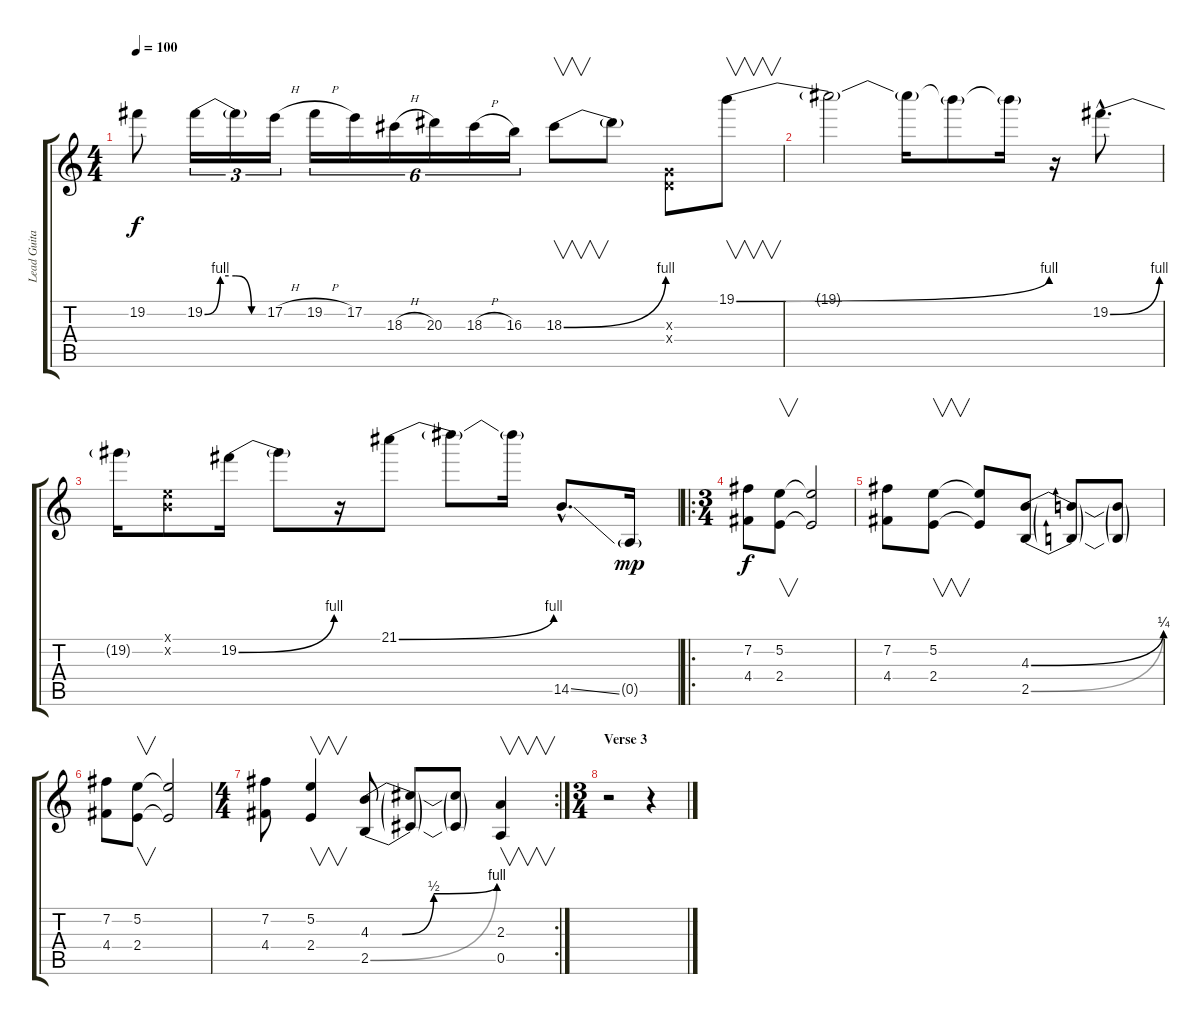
\track ("Lead Guitar" "Lead Guita") {instrument distortionguitar}
\staff {score tabs}
\tuning (E4 B3 G3 D3 A2 E2) {hide}
\ts (4 4)
\tempo 100
\clef g2
\ks c
19.2{t}.8{dy f} 19.2{be (custom 0 0 15 4 30 4 45 0 60 0)}.16{tu (3 2)} 19.2{t}.16{tu (3 2)} 17.2{h}.16{tu (3 2)} 19.2{h}.16{tu (6 4)} 17.2.16{tu (6 4)} 18.3{h}.16{tu (6 4)} 20.3.16{tu (6 4)} 18.3{h}.16{tu (6 4)} 16.3.16{tu (6 4)} 18.3{be (bend 0 0 60 4)}.8{v} 18.3{t}.8 (0.3{x} 0.4{x}).8 19.1{be (bend 0 0 60 4)}.8{v} |
19.1{t}.2 19.1{t}.16 19.1{t}.8 19.1{t}.16 r.16 19.2{be (bend 0 0 60 4) hac}.8{d} |
19.2{t}.16 (0.1{x} 0.2{x}).8 19.2{be (bend 0 0 60 4)}.16 19.2{t}.8 r.16 21.1{be (bend 0 0 60 4)}.8 21.1{t}.8 21.1{t}.16 14.5{ss hac}.8{d} 0.5{g}.16{dy mp} |
\ro
\ts (3 4)
(7.2 4.4).8{dy f} (5.2 2.4).8{v} (5.2{t} 2.4{t}).2 |
(7.2 4.4).8 (5.2 2.4).8{v} (5.2{t} 2.4{t}).8 (4.3{be (bend 0 0 60 1)} 2.5{be (bend 0 0 60 1)}).8 (4.3{t} 2.5{t}).8 (4.3{t} 2.5{t}).8 |
(7.2 4.4).8 (5.2 2.4).8{v} (5.2{t} 2.4{t}).2 |
\rc 2
\ts (4 4)
(7.2 4.4).8 (5.2 2.4).4{v} (4.3{be (custom 0 0 15 0 30 2 60 4)} 2.5{be (bend 0 0 60 4)}).8 (4.3{t} 2.5{t}).8 (4.3{t} 2.5{t}).8 (2.3 0.5).4{v} |
\ts (3 4)
\section ("" "Verse 3")
r.2 r.4
